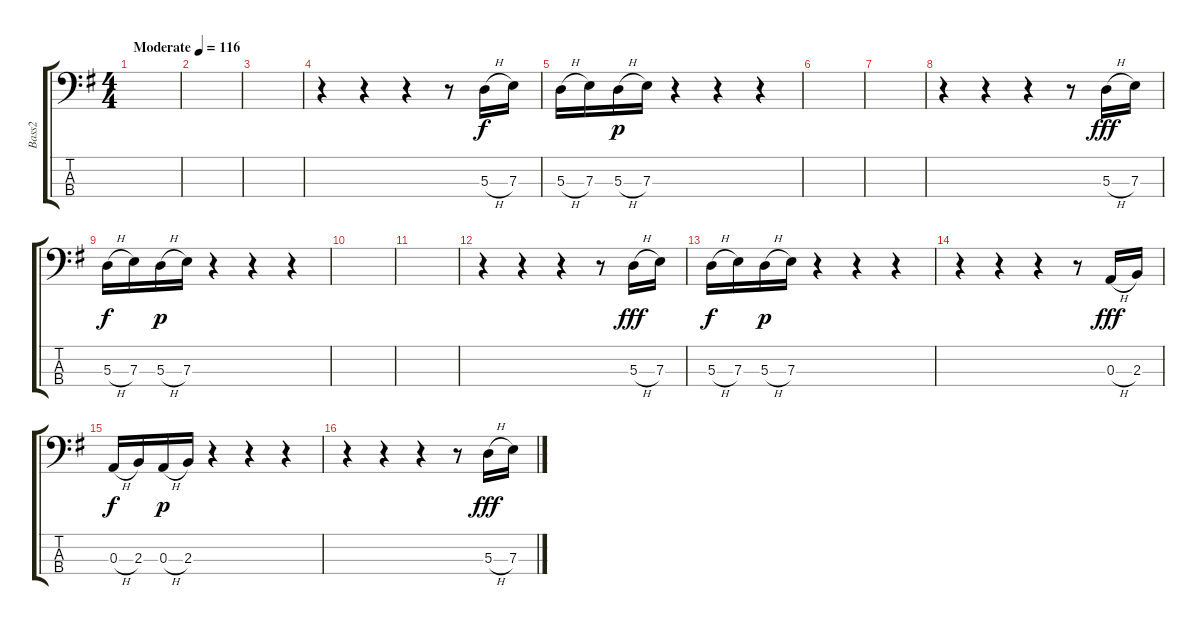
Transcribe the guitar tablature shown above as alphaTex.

\track ("Bass2" "Bass2") {instrument electricbasspick}
\staff {score tabs}
\tuning (G2 D2 A1 E1) {hide}
\ts (4 4)
\tempo (116 "Moderate")
\clef f4
\ks g
|
|
|
r.4 r.4 r.4 r.8 5.3{h}.16 7.3.16 |
5.3{h}.16{dy f} 7.3.16 5.3{h}.16{dy p} 7.3.16 r.4 r.4 r.4 |
|
|
r.4 r.4 r.4 r.8 5.3{h}.16{dy fff} 7.3.16 |
5.3{h}.16{dy f} 7.3.16 5.3{h}.16{dy p} 7.3.16 r.4 r.4 r.4 |
|
|
r.4 r.4 r.4 r.8 5.3{h}.16{dy fff} 7.3.16 |
5.3{h}.16{dy f} 7.3.16 5.3{h}.16{dy p} 7.3.16 r.4 r.4 r.4 |
r.4 r.4 r.4 r.8 0.3{h}.16{dy fff} 2.3.16 |
0.3{h}.16{dy f} 2.3.16 0.3{h}.16{dy p} 2.3.16 r.4 r.4 r.4 |
r.4 r.4 r.4 r.8 5.3{h}.16{dy fff} 7.3.16
